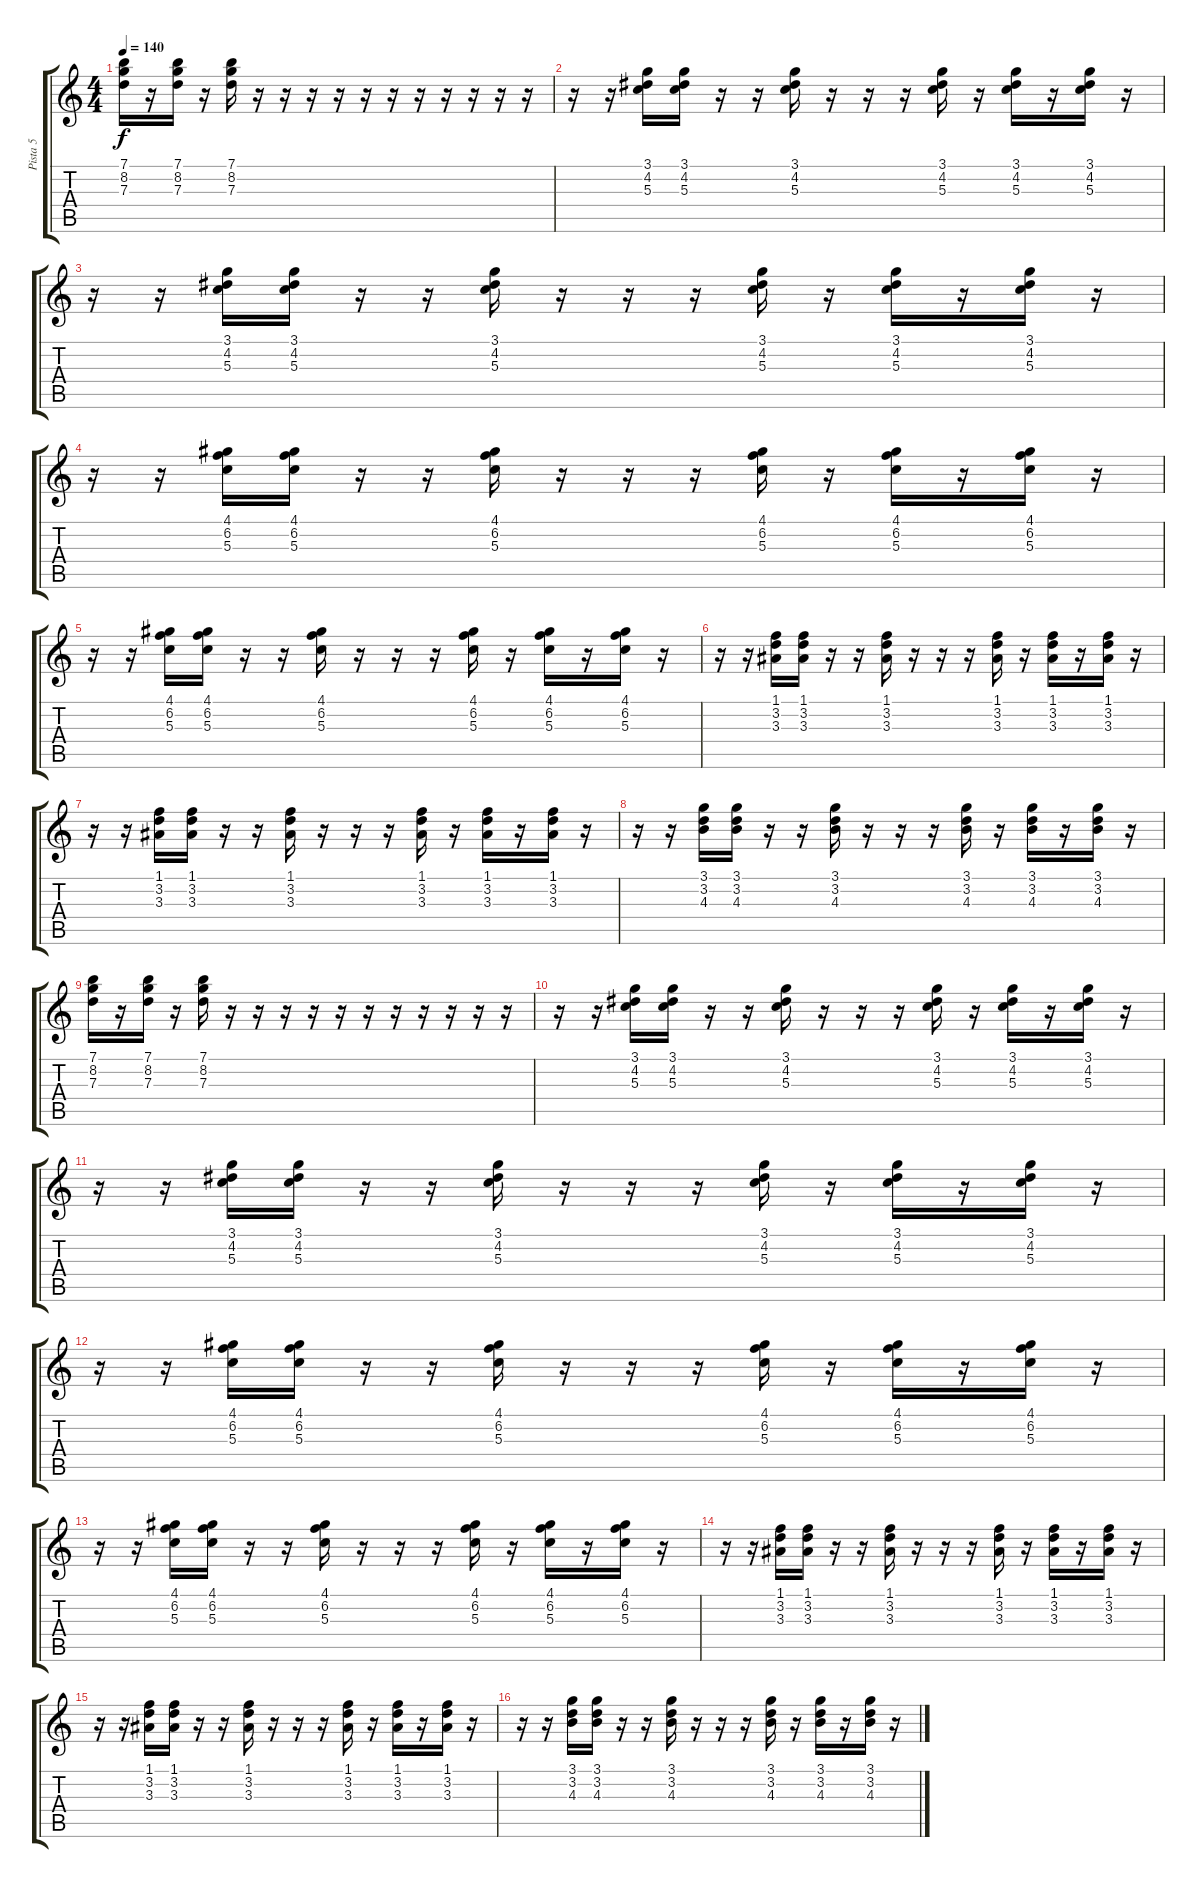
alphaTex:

\track ("Pista 5" "Pista 5") {instrument acousticguitarnylon}
\staff {score tabs}
\tuning (E4 B3 G3 D3 A2 E2) {hide}
\ts (4 4)
\tempo 140
\clef g2
\ks c
(7.1 8.2 7.3).16{dy f} r.16 (7.1 8.2 7.3).16 r.16 (7.1 8.2 7.3).16 r.16 r.16 r.16 r.16 r.16 r.16 r.16 r.16 r.16 r.16 r.16 |
r.16 r.16 (3.1 4.2 5.3).16 (3.1 4.2 5.3).16 r.16 r.16 (3.1 4.2 5.3).16 r.16 r.16 r.16 (3.1 4.2 5.3).16 r.16 (3.1 4.2 5.3).16 r.16 (3.1 4.2 5.3).16 r.16 |
r.16 r.16 (3.1 4.2 5.3).16 (3.1 4.2 5.3).16 r.16 r.16 (3.1 4.2 5.3).16 r.16 r.16 r.16 (3.1 4.2 5.3).16 r.16 (3.1 4.2 5.3).16 r.16 (3.1 4.2 5.3).16 r.16 |
r.16 r.16 (4.1 6.2 5.3).16 (4.1 6.2 5.3).16 r.16 r.16 (4.1 6.2 5.3).16 r.16 r.16 r.16 (4.1 6.2 5.3).16 r.16 (4.1 6.2 5.3).16 r.16 (4.1 6.2 5.3).16 r.16 |
r.16 r.16 (4.1 6.2 5.3).16 (4.1 6.2 5.3).16 r.16 r.16 (4.1 6.2 5.3).16 r.16 r.16 r.16 (4.1 6.2 5.3).16 r.16 (4.1 6.2 5.3).16 r.16 (4.1 6.2 5.3).16 r.16 |
r.16 r.16 (1.1 3.2 3.3).16 (1.1 3.2 3.3).16 r.16 r.16 (1.1 3.2 3.3).16 r.16 r.16 r.16 (1.1 3.2 3.3).16 r.16 (1.1 3.2 3.3).16 r.16 (1.1 3.2 3.3).16 r.16 |
r.16 r.16 (1.1 3.2 3.3).16 (1.1 3.2 3.3).16 r.16 r.16 (1.1 3.2 3.3).16 r.16 r.16 r.16 (1.1 3.2 3.3).16 r.16 (1.1 3.2 3.3).16 r.16 (1.1 3.2 3.3).16 r.16 |
r.16 r.16 (3.1 3.2 4.3).16 (3.1 3.2 4.3).16 r.16 r.16 (3.1 3.2 4.3).16 r.16 r.16 r.16 (3.1 3.2 4.3).16 r.16 (3.1 3.2 4.3).16 r.16 (3.1 3.2 4.3).16 r.16 |
(7.1 8.2 7.3).16 r.16 (7.1 8.2 7.3).16 r.16 (7.1 8.2 7.3).16 r.16 r.16 r.16 r.16 r.16 r.16 r.16 r.16 r.16 r.16 r.16 |
r.16 r.16 (3.1 4.2 5.3).16 (3.1 4.2 5.3).16 r.16 r.16 (3.1 4.2 5.3).16 r.16 r.16 r.16 (3.1 4.2 5.3).16 r.16 (3.1 4.2 5.3).16 r.16 (3.1 4.2 5.3).16 r.16 |
r.16 r.16 (3.1 4.2 5.3).16 (3.1 4.2 5.3).16 r.16 r.16 (3.1 4.2 5.3).16 r.16 r.16 r.16 (3.1 4.2 5.3).16 r.16 (3.1 4.2 5.3).16 r.16 (3.1 4.2 5.3).16 r.16 |
r.16 r.16 (4.1 6.2 5.3).16 (4.1 6.2 5.3).16 r.16 r.16 (4.1 6.2 5.3).16 r.16 r.16 r.16 (4.1 6.2 5.3).16 r.16 (4.1 6.2 5.3).16 r.16 (4.1 6.2 5.3).16 r.16 |
r.16 r.16 (4.1 6.2 5.3).16 (4.1 6.2 5.3).16 r.16 r.16 (4.1 6.2 5.3).16 r.16 r.16 r.16 (4.1 6.2 5.3).16 r.16 (4.1 6.2 5.3).16 r.16 (4.1 6.2 5.3).16 r.16 |
r.16 r.16 (1.1 3.2 3.3).16 (1.1 3.2 3.3).16 r.16 r.16 (1.1 3.2 3.3).16 r.16 r.16 r.16 (1.1 3.2 3.3).16 r.16 (1.1 3.2 3.3).16 r.16 (1.1 3.2 3.3).16 r.16 |
r.16 r.16 (1.1 3.2 3.3).16 (1.1 3.2 3.3).16 r.16 r.16 (1.1 3.2 3.3).16 r.16 r.16 r.16 (1.1 3.2 3.3).16 r.16 (1.1 3.2 3.3).16 r.16 (1.1 3.2 3.3).16 r.16 |
r.16 r.16 (3.1 3.2 4.3).16 (3.1 3.2 4.3).16 r.16 r.16 (3.1 3.2 4.3).16 r.16 r.16 r.16 (3.1 3.2 4.3).16 r.16 (3.1 3.2 4.3).16 r.16 (3.1 3.2 4.3).16 r.16
